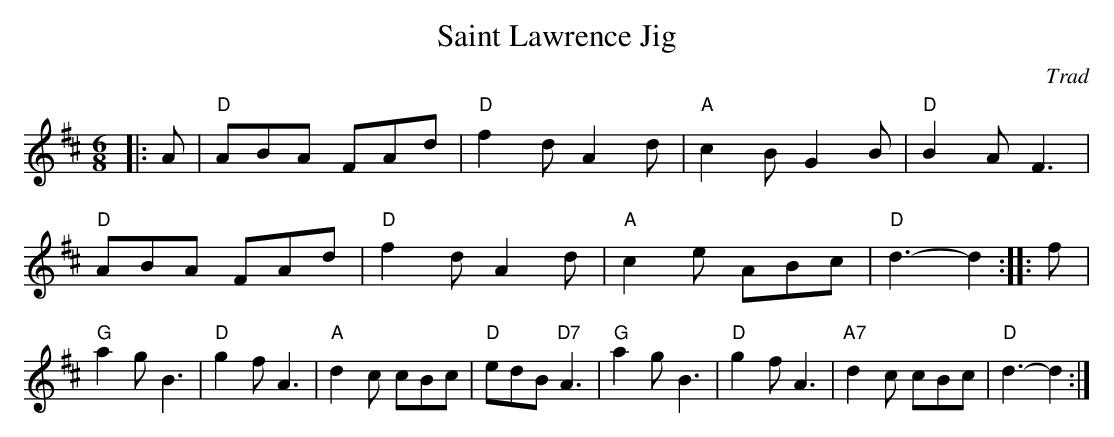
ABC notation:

X:1
T:Saint Lawrence Jig
C:Trad
M:6/8
L:1/8
E:15
K:D
|:A|"D"ABA FAd|"D"f2 d A2 d|"A"c2 B G2 B|"D"B2 A F3|"D"ABA FAd|\
"D"f2 d A2 d|"A"c2 e ABc|"D"d3-d2::f|"G"a2 g B3|"D"g2 f A3|"A"d2 c cBc|\
"D"edB "D7"A3|"G"a2 g B3|"D"g2 f A3|"A7"d2 c cBc|"D"d3-d2:|**
